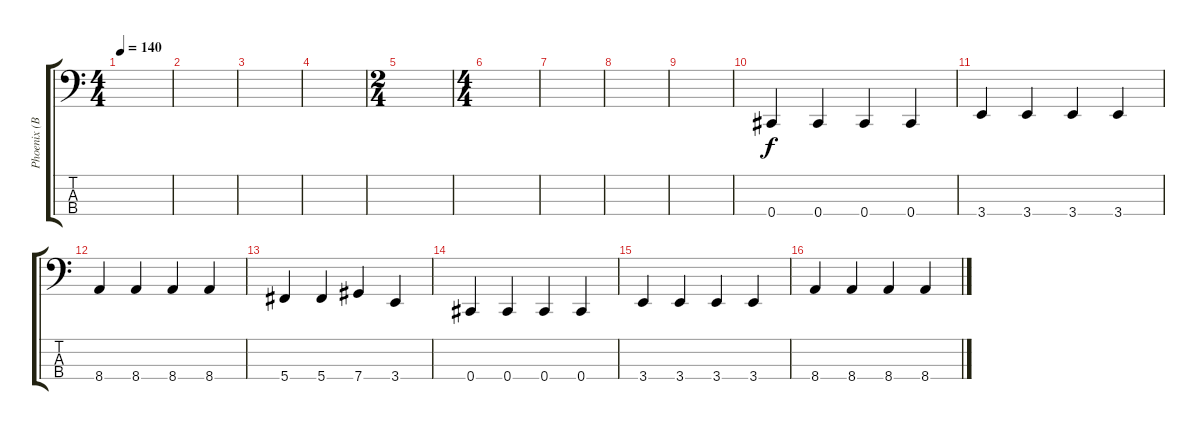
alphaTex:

\track ("Phoenix (Bass)" "Phoenix (B") {instrument electricbasspick}
\staff {score tabs}
\tuning (Gb2 Db2 Ab1 Db1) {hide}
\ts (4 4)
\tempo 140
\clef f4
\ks c
|
|
|
|
\ts (2 4)
|
\ts (4 4)
|
|
|
|
0.4.4 0.4.4 0.4.4 0.4.4 |
3.4.4 3.4.4 3.4.4 3.4.4 |
8.4.4 8.4.4 8.4.4 8.4.4 |
5.4.4 5.4.4 7.4.4 3.4.4 |
0.4.4 0.4.4 0.4.4 0.4.4 |
3.4.4 3.4.4 3.4.4 3.4.4 |
8.4.4 8.4.4 8.4.4 8.4.4
